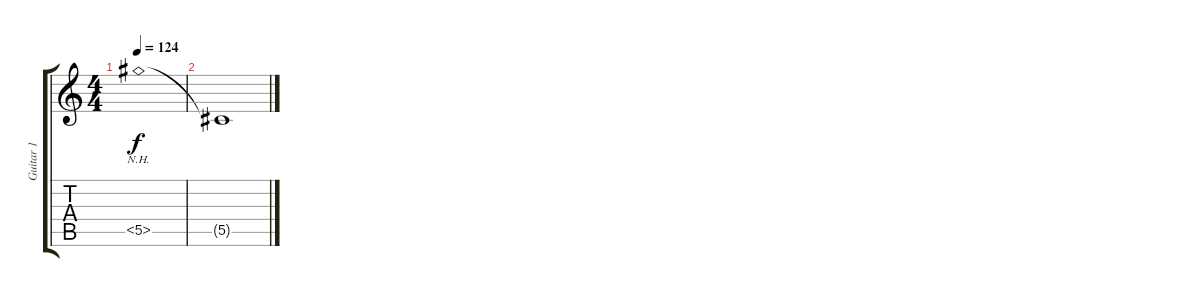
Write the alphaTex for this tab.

\track ("Guitar 1" "Guitar 1") {instrument electricguitarclean}
\staff {score tabs}
\tuning (Eb4 Bb3 Gb3 Db3 Ab2 Db2) {hide}
\ts (4 4)
\tempo 124
\clef g2
\ks c
5.5{nh}.1{dy f} |
5.5{t}.1
